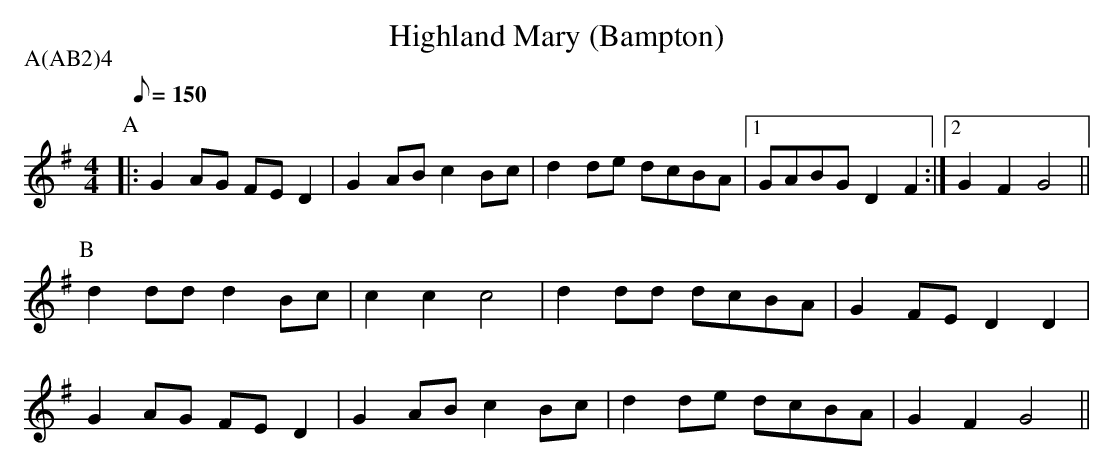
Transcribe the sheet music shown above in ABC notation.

X:1
T:Highland Mary (Bampton)
L:1/8
M:4/4
P:A(AB2)4
Q:150
K:G
P:A
|:G2AG FED2|G2AB c2Bc |d2de dcBA|1GABG D2 F2:|2G2F2 G4||
P:B
d2 dd d2 Bc|c2 c2 c4 |d2 dd dcBA| G2 FE D2 D2 |
G2AG FED2|G2AB c2Bc |d2de dcBA| G2F2 G4 ||
